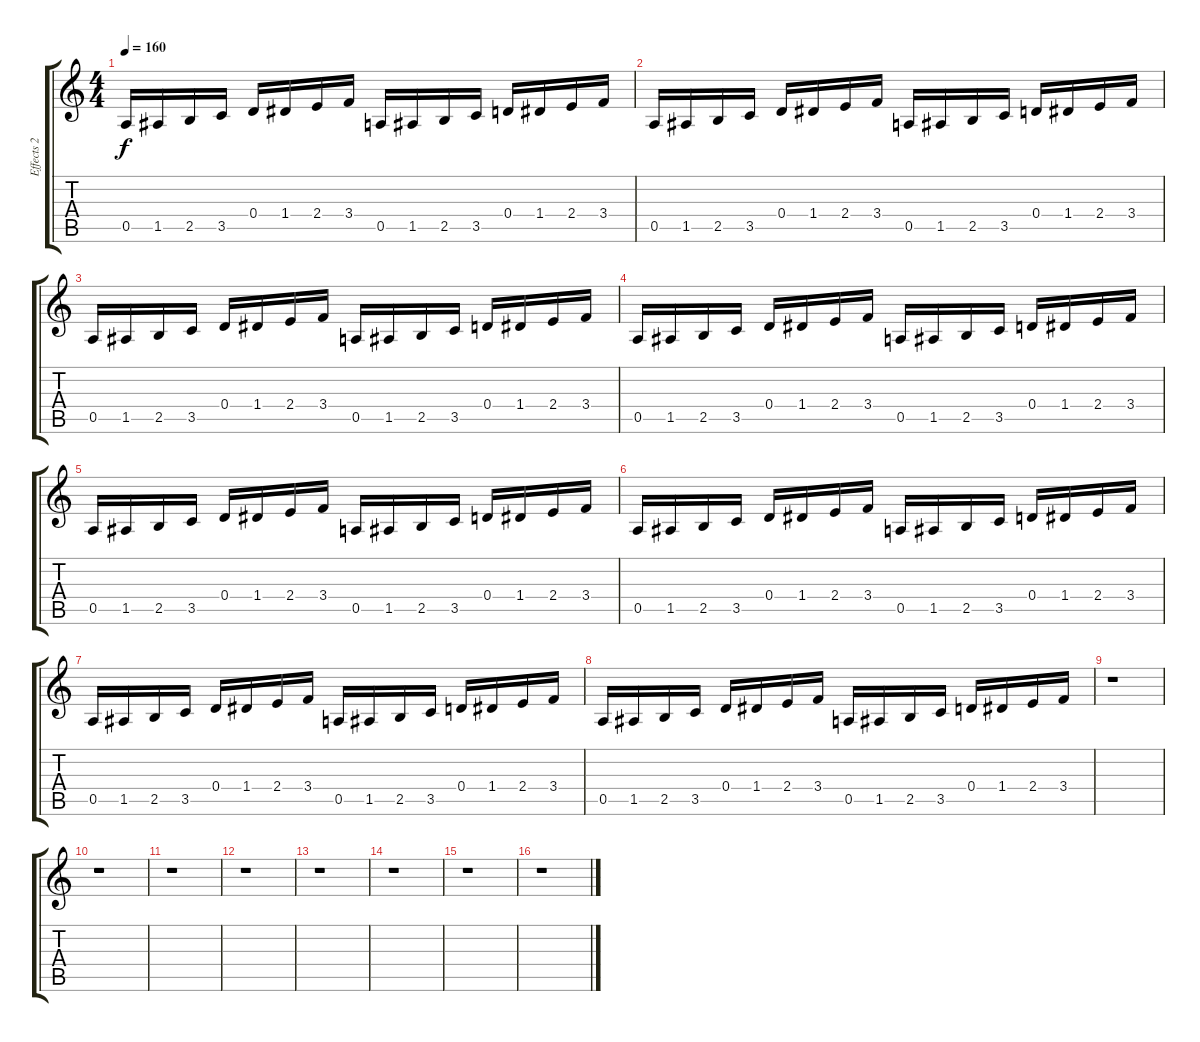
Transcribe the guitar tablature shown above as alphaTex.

\track ("Effects 2 (Someone)" "Effects 2 ") {instrument acousticguitarnylon}
\staff {score tabs}
\tuning (E4 B3 G3 D3 A2 E2) {hide}
\ts (4 4)
\tempo 160
\clef g2
\ks c
0.5.16{dy f} 1.5.16 2.5.16 3.5.16 0.4.16 1.4.16 2.4.16 3.4.16 0.5.16 1.5.16 2.5.16 3.5.16 0.4.16 1.4.16 2.4.16 3.4.16 |
0.5.16 1.5.16 2.5.16 3.5.16 0.4.16 1.4.16 2.4.16 3.4.16 0.5.16 1.5.16 2.5.16 3.5.16 0.4.16 1.4.16 2.4.16 3.4.16 |
0.5.16 1.5.16 2.5.16 3.5.16 0.4.16 1.4.16 2.4.16 3.4.16 0.5.16 1.5.16 2.5.16 3.5.16 0.4.16 1.4.16 2.4.16 3.4.16 |
0.5.16 1.5.16 2.5.16 3.5.16 0.4.16 1.4.16 2.4.16 3.4.16 0.5.16 1.5.16 2.5.16 3.5.16 0.4.16 1.4.16 2.4.16 3.4.16 |
0.5.16 1.5.16 2.5.16 3.5.16 0.4.16 1.4.16 2.4.16 3.4.16 0.5.16 1.5.16 2.5.16 3.5.16 0.4.16 1.4.16 2.4.16 3.4.16 |
0.5.16 1.5.16 2.5.16 3.5.16 0.4.16 1.4.16 2.4.16 3.4.16 0.5.16 1.5.16 2.5.16 3.5.16 0.4.16 1.4.16 2.4.16 3.4.16 |
0.5.16 1.5.16 2.5.16 3.5.16 0.4.16 1.4.16 2.4.16 3.4.16 0.5.16 1.5.16 2.5.16 3.5.16 0.4.16 1.4.16 2.4.16 3.4.16 |
0.5.16 1.5.16 2.5.16 3.5.16 0.4.16 1.4.16 2.4.16 3.4.16 0.5.16 1.5.16 2.5.16 3.5.16 0.4.16 1.4.16 2.4.16 3.4.16 |
r.1 |
r.1 |
r.1 |
r.1 |
r.1 |
r.1 |
r.1 |
r.1
